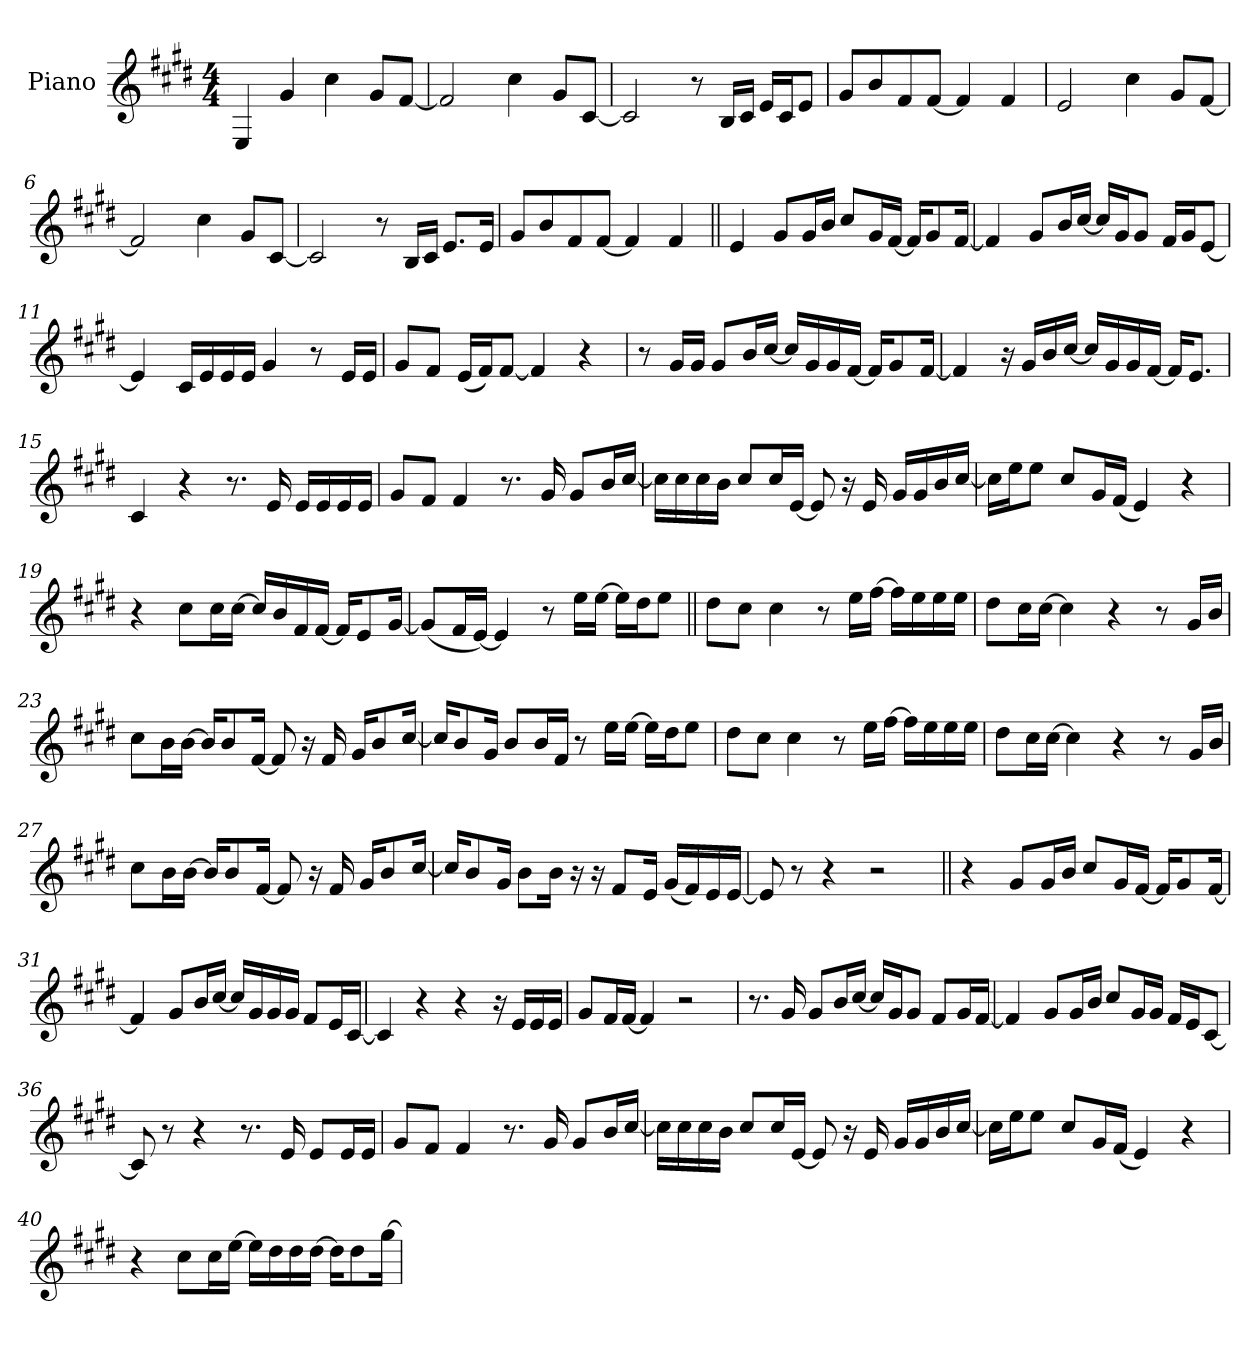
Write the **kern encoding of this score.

**kern
*part1
*staff1
*I"Piano
*I'Pno.
*clefG2
*k[f#c#g#d#]
*M4/4
*MM90
=1
4E!
4g#!
4cc#!
8g#!L
[8f#!J
=2
2f#!]
4cc#!
8g#!L
[8c#!J
=3
2c#!]
8r
16B!LL
16c#!JJ
16e!LL
16c#!J
8e!J
=4
8g#!L
8b!
8f#!
[8f#!J
4f#!]
4f#!
=5
2e!
4cc#!
8g#!L
[8f#!J
=6
2f#!]
4cc#!
8g#!L
[8c#!J
=7
2c#!]
8r
16B!LL
16c#!JJ
8.e!L
16e!Jk
=8
8g#!L
8b!
8f#!
[8f#!J
4f#!]
4f#!
=9||
4e!
8g#L
16g#L
16bJJ
8cc#L
16g#L
[16f#JJ
16f#KL]
8g#
[16f#Jk
=10
4f#]
8g#L
16bL
[16cc#JJ
16cc#LL]
16g#J
8g#J
16f#LL
16g#J
[8eJ
=11
4e]
16c#LL
16e
16e
16eJJ
4g#
8r
16eLL
16eJJ
=12
8g#L
8f#J
(16eLL
16f#J)
[8f#J
4f#]
4r
=13
8r
16g#LL
16g#JJ
8g#L
16bL
[16cc#JJ
16cc#LL]
16g#
16g#
[16f#JJ
16f#KL]
8g#
[16f#Jk
=14
4f#]
16r
16g#LL
16b
[16cc#JJ
16cc#LL]
16g#
16g#
[16f#JJ
16f#KL]
8.eJ
=15
4c#
4r
8.r
16e
16eLL
16e
16e
16eJJ
=16
8g#L
8f#J
4f#
8.r
16g#
8g#L
16bL
[16cc#JJ
=17
16cc#LL]
16cc#
16cc#
16bJJ
8cc#L
16cc#L
[16eJJ
8e]
16r
16e
16g#LL
16g#
16b
[16cc#JJ
=18
16cc#LL]
16eeJ
8eeJ
8cc#L
16g#L
(16f#JJ
4e)
4r
=19
4r
8cc#L
16cc#L
[16cc#JJ
16cc#LL]
16b
16f#
[16f#JJ
16f#KL]
8e
[16g#Jk
=20
(8g#L]
16f#L
[16eJJ)
4e]
8r
16eeLL
[16eeJJ
16eeLL]
16dd#J
8eeJ
=21||
8dd#L
8cc#J
4cc#
8r
16eeLL
[16ff#JJ
16ff#LL]
16ee
16ee
16eeJJ
=22
8dd#L
16cc#L
[16cc#JJ
4cc#]
4r
8r
16g#LL
16bJJ
=23
8cc#L
16bL
[16bJJ
16bKL]
8b
[16f#Jk
8f#]
16r
16f#
16g#KL
8b
[16cc#Jk
=24
16cc#KL]
8b
16g#Jk
8bL
16bL
16f#JJ
8r
16eeLL
[16eeJJ
16eeLL]
16dd#J
8eeJ
=25
8dd#L
8cc#J
4cc#
8r
16eeLL
[16ff#JJ
16ff#LL]
16ee
16ee
16eeJJ
=26
8dd#L
16cc#L
[16cc#JJ
4cc#]
4r
8r
16g#LL
16bJJ
=27
8cc#L
16bL
[16bJJ
16bKL]
8b
[16f#Jk
8f#]
16r
16f#
16g#KL
8b
[16cc#Jk
=28
16cc#KL]
8b
16g#Jk
8bL
16bJk
16r
16r
8f#L
16eJk
(16g#LL
16f#)
16e
[16eJJ
=29
8e]
8r
4r
2r
=30||
4r
8g#L
16g#L
16bJJ
8cc#L
16g#L
[16f#JJ
16f#KL]
8g#
[16f#Jk
=31
4f#]
8g#L
16bL
[16cc#JJ
16cc#LL]
16g#
16g#
16g#JJ
8f#L
16eL
[16c#JJ
=32
4c#]
4r
4r
16r
16eLL
16e
16eJJ
=33
8g#L
16f#L
[16f#JJ
4f#]
2r
=34
8.r
16g#
8g#L
16bL
[16cc#JJ
16cc#LL]
16g#J
8g#J
8f#L
16g#L
[16f#JJ
=35
4f#]
8g#L
16g#L
16bJJ
8cc#L
16g#L
16g#JJ
16f#LL
16eJ
[8c#J
=36
8c#]
8r
4r
8.r
16e
8eL
16eL
16eJJ
=37
8g#L
8f#J
4f#
8.r
16g#
8g#L
16bL
[16cc#JJ
=38
16cc#LL]
16cc#
16cc#
16bJJ
8cc#L
16cc#L
[16eJJ
8e]
16r
16e
16g#LL
16g#
16b
[16cc#JJ
=39
16cc#LL]
16eeJ
8eeJ
8cc#L
16g#L
(16f#JJ
4e)
4r
=40
4r
8cc#L
16cc#L
[16eeJJ
16eeLL]
16dd#
16dd#
[16dd#JJ
16dd#KL]
8dd#
[16gg#Jk
=
*-
